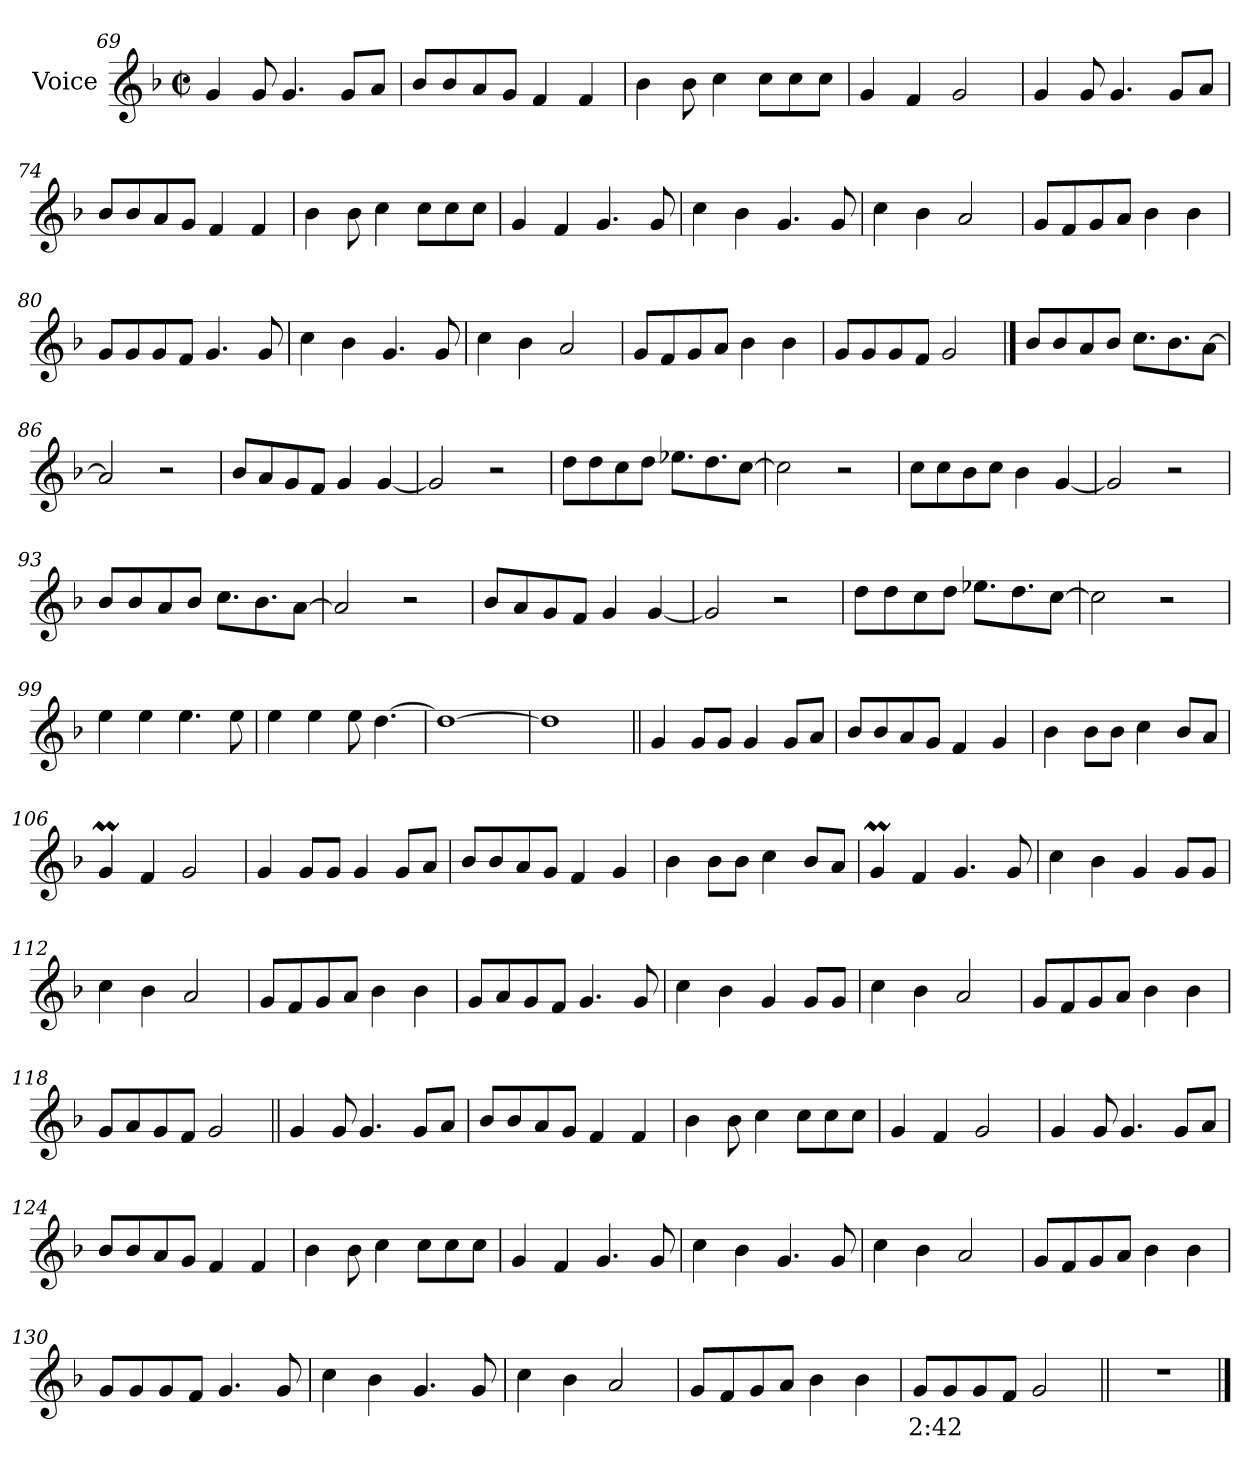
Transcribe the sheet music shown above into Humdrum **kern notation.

**kern	**text
*part1	*part1
*staff1	*staff1
*I"Voice	*
*I'Vc.	*
*clefG2	*
*k[b-]	*
*M2/2	*
*met(c|)	*
=69	=69
4g	.
8g	.
4.g	.
8gL	.
8aJ	.
=70	=70
8b-L	.
8b-	.
8a	.
8gJ	.
4f	.
4f	.
=71	=71
4b-	.
8b-	.
4cc	.
8ccL	.
8cc	.
8ccJ	.
=72	=72
4g	.
4f	.
2g	.
=73	=73
4g	.
8g	.
4.g	.
8gL	.
8aJ	.
=74	=74
8b-L	.
8b-	.
8a	.
8gJ	.
4f	.
4f	.
=75	=75
4b-	.
8b-	.
4cc	.
8ccL	.
8cc	.
8ccJ	.
=76	=76
4g	.
4f	.
4.g	.
8g	.
=77	=77
4cc	.
4b-	.
4.g	.
8g	.
=78	=78
4cc	.
4b-	.
2a	.
=79	=79
8gL	.
8f	.
8g	.
8aJ	.
4b-	.
4b-	.
=80	=80
8gL	.
8g	.
8g	.
8fJ	.
4.g	.
8g	.
=81	=81
4cc	.
4b-	.
4.g	.
8g	.
=82	=82
4cc	.
4b-	.
2a	.
=83	=83
8gL	.
8f	.
8g	.
8aJ	.
4b-	.
4b-	.
=84	=84
8gL	.
8g	.
8g	.
8fJ	.
2g	.
==85	==85
8b-L	.
8b-	.
8a	.
8b-J	.
8.ccL	.
8.b-	.
[8aJ	.
=86	=86
2a]	.
2r	.
=87	=87
8b-L	.
8a	.
8g	.
8fJ	.
4g	.
[4g	.
=88	=88
2g]	.
2r	.
=89	=89
8ddL	.
8dd	.
8cc	.
8ddJ	.
8.ee-XL	.
8.dd	.
[8ccJ	.
=90	=90
2cc]	.
2r	.
=91	=91
8ccL	.
8cc	.
8b-	.
8ccJ	.
4b-	.
[4g	.
=92	=92
2g]	.
2r	.
=93	=93
8b-L	.
8b-	.
8a	.
8b-J	.
8.ccL	.
8.b-	.
[8aJ	.
=94	=94
2a]	.
2r	.
=95	=95
8b-L	.
8a	.
8g	.
8fJ	.
4g	.
[4g	.
=96	=96
2g]	.
2r	.
=97	=97
8ddL	.
8dd	.
8cc	.
8ddJ	.
8.ee-XL	.
8.dd	.
[8ccJ	.
=98	=98
2cc]	.
2r	.
=99	=99
4ee	.
4ee	.
4.ee	.
8ee	.
=100	=100
4ee	.
4ee	.
8ee	.
[4.dd	.
=101	=101
1dd_	.
=102	=102
1dd]	.
=103||	=103||
4g!	.
8g!L	.
8g!J	.
4g!	.
8g!L	.
8a!J	.
=104	=104
8b-!L	.
8b-!	.
8a!	.
8g!J	.
4f!	.
4g!	.
=105	=105
4b-!	.
8b-!L	.
8b-!J	.
4cc!	.
8b-!L	.
8a!J	.
=106	=106
4gM!	.
4f!	.
2g!	.
=107	=107
4g!	.
8g!L	.
8g!J	.
4g!	.
8g!L	.
8a!J	.
=108	=108
8b-!L	.
8b-!	.
8a!	.
8g!J	.
4f!	.
4g!	.
=109	=109
4b-!	.
8b-!L	.
8b-!J	.
4cc!	.
8b-!L	.
8a!J	.
=110	=110
4gM!	.
4f!	.
4.g!	.
8g!	.
=111	=111
4cc!	.
4b-!	.
4g!	.
8g!L	.
8g!J	.
=112	=112
4cc!	.
4b-!	.
2a!	.
=113	=113
8g!L	.
8f!	.
8g!	.
8a!J	.
4b-!	.
4b-!	.
=114	=114
8g!L	.
8a!	.
8g!	.
8f!J	.
4.g!	.
8g!	.
=115	=115
4cc!	.
4b-!	.
4g!	.
8g!L	.
8g!J	.
=116	=116
4cc!	.
4b-!	.
2a!	.
=117	=117
8g!L	.
8f!	.
8g!	.
8a!J	.
4b-!	.
4b-!	.
=118	=118
8g!L	.
8a!	.
8g!	.
8f!J	.
2g!	.
=119||	=119||
4g	.
8g	.
4.g	.
8gL	.
8aJ	.
=120	=120
8b-L	.
8b-	.
8a	.
8gJ	.
4f	.
4f	.
=121	=121
4b-	.
8b-	.
4cc	.
8ccL	.
8cc	.
8ccJ	.
=122	=122
4g	.
4f	.
2g	.
=123	=123
4g	.
8g	.
4.g	.
8gL	.
8aJ	.
=124	=124
8b-L	.
8b-	.
8a	.
8gJ	.
4f	.
4f	.
=125	=125
4b-	.
8b-	.
4cc	.
8ccL	.
8cc	.
8ccJ	.
=126	=126
4g	.
4f	.
4.g	.
8g	.
=127	=127
4cc	.
4b-	.
4.g	.
8g	.
=128	=128
4cc	.
4b-	.
2a	.
=129	=129
8gL	.
8f	.
8g	.
8aJ	.
4b-	.
4b-	.
=130	=130
8gL	.
8g	.
8g	.
8fJ	.
4.g	.
8g	.
=131	=131
4cc	.
4b-	.
4.g	.
8g	.
=132	=132
4cc	.
4b-	.
2a	.
=133	=133
8gL	.
8f	.
8g	.
8aJ	.
4b-	.
4b-	.
=134	=134
8gL	2:42
8g	.
8g	.
8fJ	.
2g	.
=135||	=135||
1r	.
==	==
*-	*-
